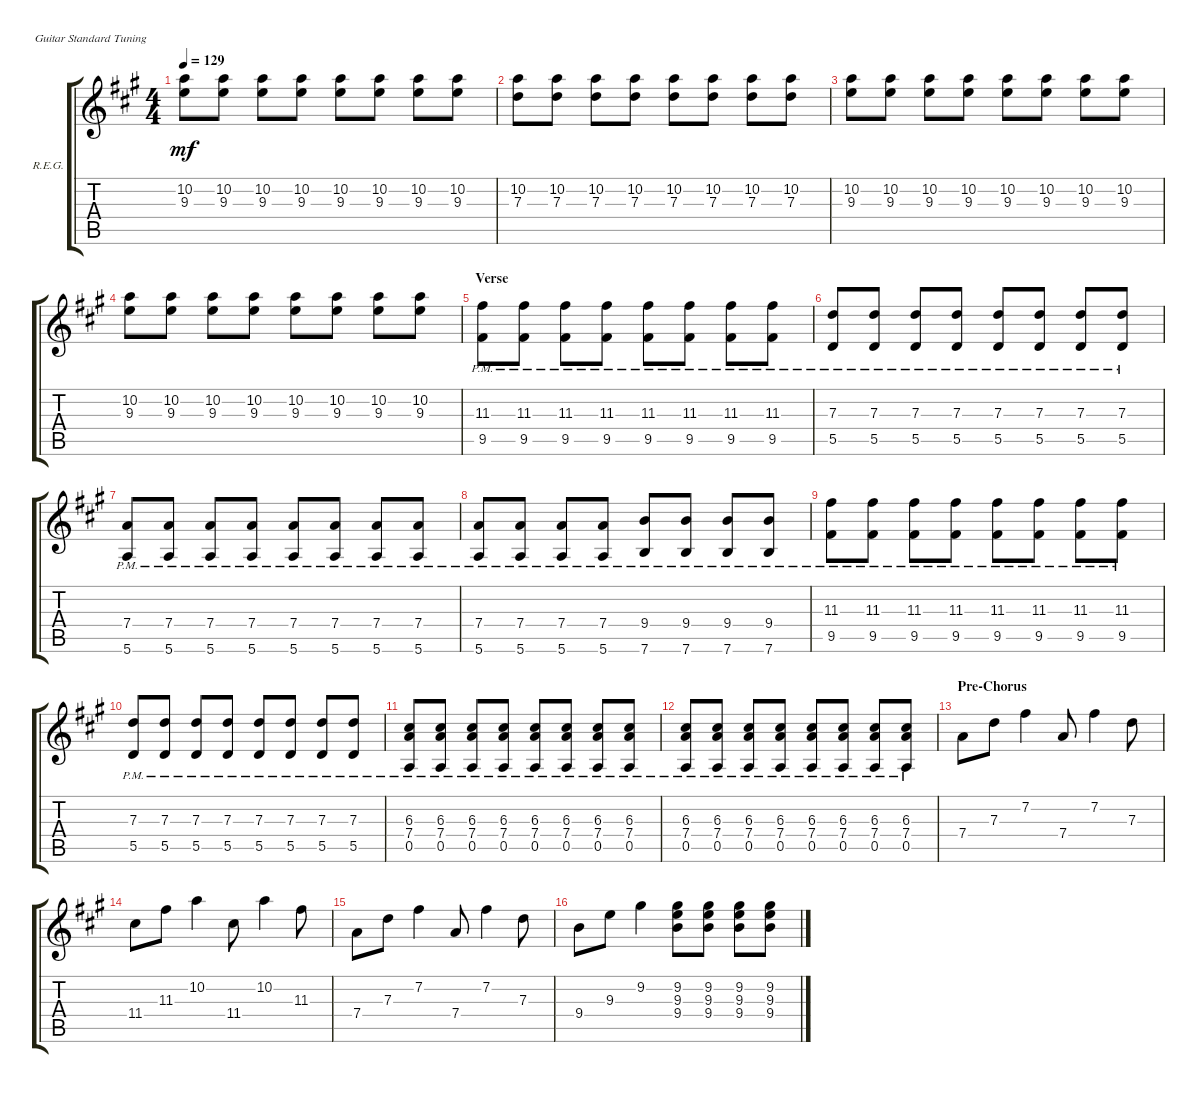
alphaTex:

\defaultSystemsLayout 4
\bracketExtendMode groupsimilarinstruments
\firstSystemTrackNameOrientation horizontal
\otherSystemsTrackNameOrientation horizontal
\track ("Rhythm Electric Guitar" "R.E.G.") {instrument distortionguitar}
\staff {score tabs}
\tuning (E4 B3 G3 D3 A2 E2)
\ts (4 4)
\tempo 129
\clef g2
\ks a
(10.2 9.3).8{dy mf} (10.2 9.3).8 (10.2 9.3).8 (10.2 9.3).8 (10.2 9.3).8 (10.2 9.3).8 (10.2 9.3).8 (10.2 9.3).8 |
(10.2 7.3).8 (10.2 7.3).8 (10.2 7.3).8 (10.2 7.3).8 (10.2 7.3).8 (10.2 7.3).8 (10.2 7.3).8 (10.2 7.3).8 |
(10.2 9.3).8 (10.2 9.3).8 (10.2 9.3).8 (10.2 9.3).8 (10.2 9.3).8 (10.2 9.3).8 (10.2 9.3).8 (10.2 9.3).8 |
(10.2 9.3).8 (10.2 9.3).8 (10.2 9.3).8 (10.2 9.3).8 (10.2 9.3).8 (10.2 9.3).8 (10.2 9.3).8 (10.2 9.3).8 |
\section ("" "Verse")
(11.3{pm} 9.5{pm}).8 (11.3{pm} 9.5{pm}).8 (11.3{pm} 9.5{pm}).8 (11.3{pm} 9.5{pm}).8 (11.3{pm} 9.5{pm}).8 (11.3{pm} 9.5{pm}).8 (11.3{pm} 9.5{pm}).8 (11.3{pm} 9.5{pm}).8 |
(5.5{pm} 7.3{pm}).8 (5.5{pm} 7.3{pm}).8 (5.5{pm} 7.3{pm}).8 (5.5{pm} 7.3{pm}).8 (5.5{pm} 7.3{pm}).8 (5.5{pm} 7.3{pm}).8 (5.5{pm} 7.3{pm}).8 (5.5{pm} 7.3{pm}).8 |
(5.6{pm} 7.4{pm}).8 (5.6{pm} 7.4{pm}).8 (5.6{pm} 7.4{pm}).8 (5.6{pm} 7.4{pm}).8 (5.6{pm} 7.4{pm}).8 (5.6{pm} 7.4{pm}).8 (5.6{pm} 7.4{pm}).8 (5.6{pm} 7.4{pm}).8 |
(5.6{pm} 7.4{pm}).8 (5.6{pm} 7.4{pm}).8 (5.6{pm} 7.4{pm}).8 (5.6{pm} 7.4{pm}).8 (7.6{pm} 9.4{pm}).8 (7.6{pm} 9.4{pm}).8 (7.6{pm} 9.4{pm}).8 (7.6{pm} 9.4{pm}).8 |
(11.3{pm} 9.5{pm}).8 (11.3{pm} 9.5{pm}).8 (11.3{pm} 9.5{pm}).8 (11.3{pm} 9.5{pm}).8 (11.3{pm} 9.5{pm}).8 (11.3{pm} 9.5{pm}).8 (11.3{pm} 9.5{pm}).8 (11.3{pm} 9.5{pm}).8 |
(7.3{pm} 5.5{pm}).8 (7.3{pm} 5.5{pm}).8 (7.3{pm} 5.5{pm}).8 (7.3{pm} 5.5{pm}).8 (7.3{pm} 5.5{pm}).8 (7.3{pm} 5.5{pm}).8 (7.3{pm} 5.5{pm}).8 (7.3{pm} 5.5{pm}).8 |
(0.5{pm} 7.4{pm} 6.3{pm}).8 (6.3{pm} 7.4{pm} 0.5{pm}).8 (6.3{pm} 7.4{pm} 0.5{pm}).8 (6.3{pm} 7.4{pm} 0.5{pm}).8 (6.3{pm} 7.4{pm} 0.5{pm}).8 (6.3{pm} 7.4{pm} 0.5{pm}).8 (6.3{pm} 7.4{pm} 0.5{pm}).8 (6.3{pm} 7.4{pm} 0.5{pm}).8 |
(0.5{pm} 6.3{pm} 7.4{pm}).8 (0.5{pm} 6.3{pm} 7.4{pm}).8 (0.5{pm} 6.3{pm} 7.4{pm}).8 (0.5{pm} 6.3{pm} 7.4{pm}).8 (0.5{pm} 6.3{pm} 7.4{pm}).8 (0.5{pm} 6.3{pm} 7.4{pm}).8 (0.5{pm} 6.3{pm} 7.4{pm}).8 (0.5{pm} 7.4{pm} 6.3{pm}).8 |
\section ("" "Pre-Chorus")
7.4.8 7.3.8 7.2.4 7.4.8 7.2.4 7.3.8 |
11.4.8 11.3.8 10.2.4 11.4.8 10.2.4 11.3.8 |
7.4.8 7.3.8 7.2.4 7.4.8 7.2.4 7.3.8 |
9.4.8 9.3.8 9.2.4 (9.2 9.3 9.4).8 (9.2 9.3 9.4).8 (9.2 9.3 9.4).8 (9.2 9.3 9.4).8
